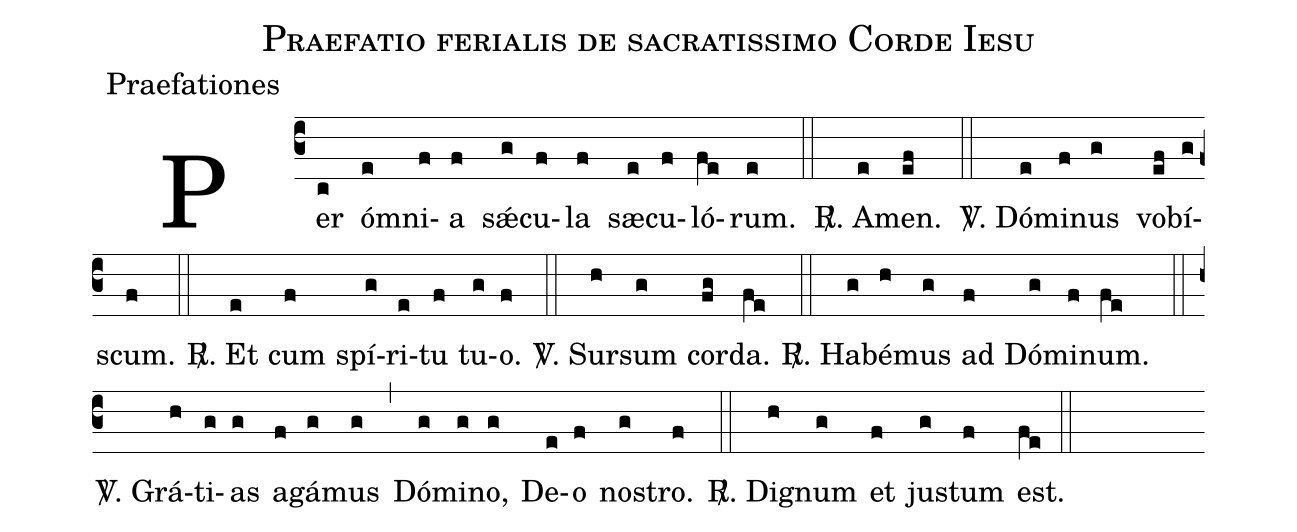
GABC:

name:Praefatio ferialis de sacratissimo Corde Iesu;
office-part:Praefationes;
%%
(c3)Per(c) óm(e)ni(f)a(f) sǽ(g)cu(f)la(f) sæ(e)cu(f)ló(fe)rum.(e) (::)

<sp>R/</sp>. A(e)men.(ef) (::)

<sp>V/</sp>. Dó(e)mi(f)nus(g) vo(ef)bí(g)scum.(f) (::)

<sp>R/</sp>. Et(e) cum(f) spí(g)ri(e)tu(f) tu(g)o.(f) (::)

<sp>V/</sp>. Sur(h)sum(g) cor(fg)da.(fe) (::)

<sp>R/</sp>. Ha(g)bé(h)mus(g) ad(f) Dó(g)mi(f)num.(fe) (::)

<sp>V/</sp>. Grá(h)ti(g)as(g) a(f)gá(g)mus(g) (,) Dó(g)mi(g)no,(g) De(e)o(f) no(g)stro.(f) (::)

<sp>R/</sp>. Di(h)gnum(g) et(f) ju(g)stum(f) est.(fe) (::)
